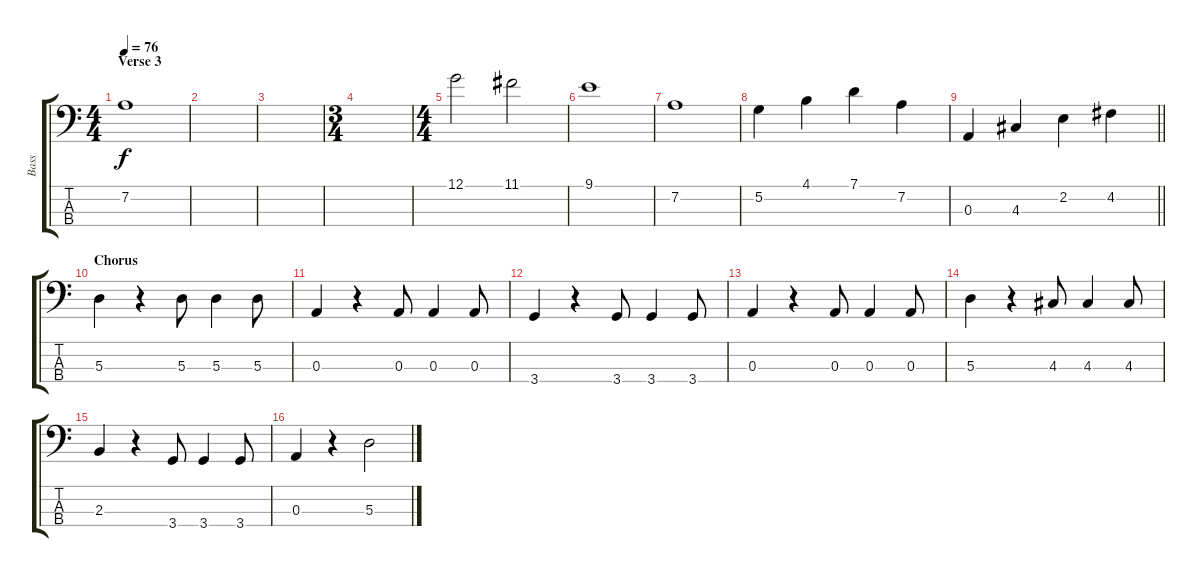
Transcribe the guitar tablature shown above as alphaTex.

\track ("Bass" "Bass") {instrument electricbassfinger}
\staff {score tabs}
\tuning (G2 D2 A1 E1) {hide}
\ts (4 4)
\section ("" "Verse 3")
\tempo 76
\clef f4
\ks c
7.2{t}.1{dy f} |
|
|
\ts (3 4)
|
\ts (4 4)
12.1.2 11.1.2 |
9.1.1 |
7.2.1 |
5.2.4 4.1.4 7.1.4 7.2.4 |
\barLineRight lightlight
0.3.4 4.3.4 2.2.4 4.2.4 |
\section ("" "Chorus")
5.3.4 r.4 5.3.8 5.3.4 5.3.8 |
0.3.4 r.4 0.3.8 0.3.4 0.3.8 |
3.4.4 r.4 3.4.8 3.4.4 3.4.8 |
0.3.4 r.4 0.3.8 0.3.4 0.3.8 |
5.3.4 r.4 4.3.8 4.3.4 4.3.8 |
2.3.4 r.4 3.4.8 3.4.4 3.4.8 |
0.3.4 r.4 5.3.2
